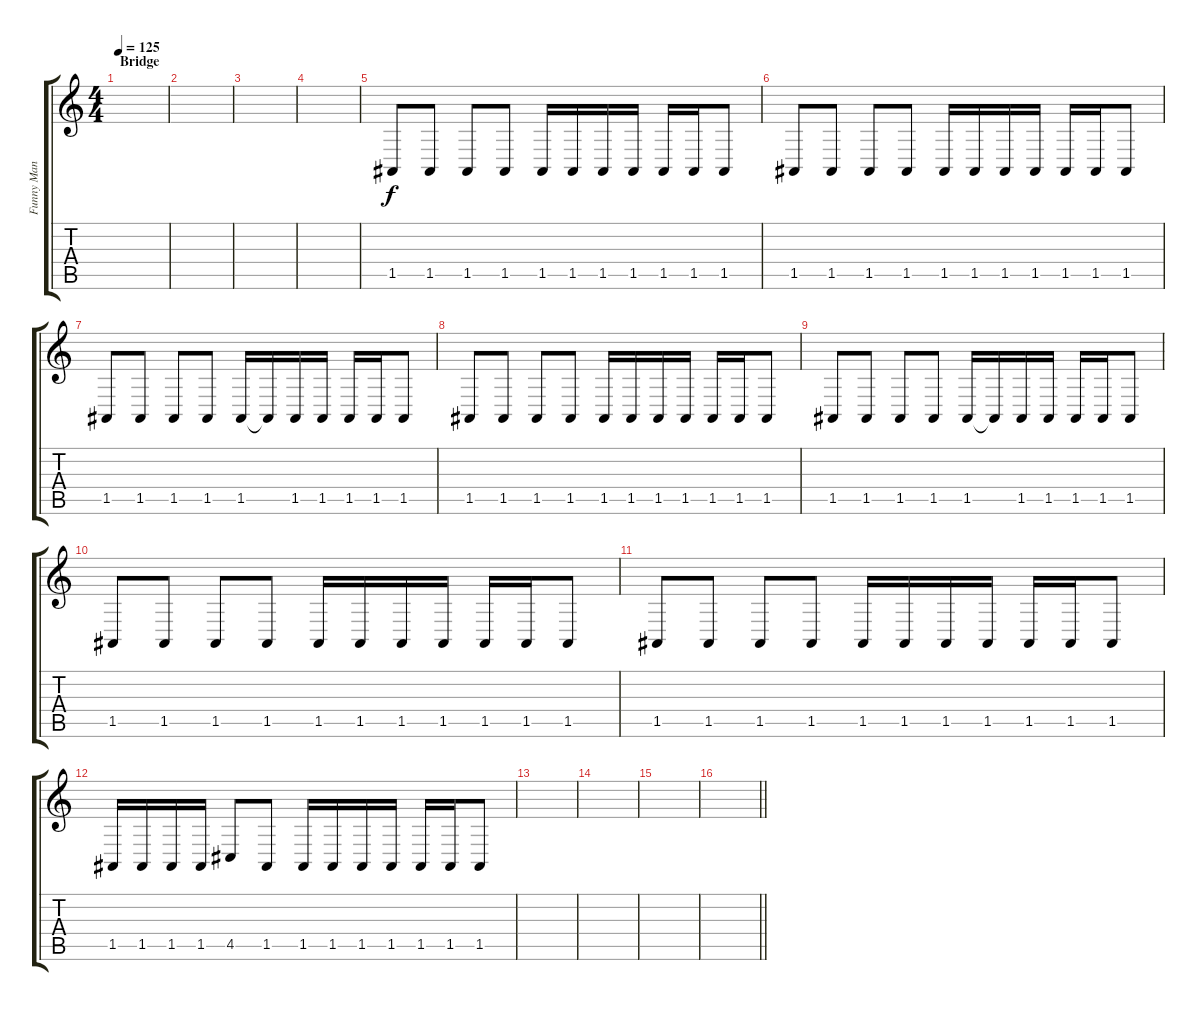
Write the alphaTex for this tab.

\track ("Funny Man Vocals" "Funny Man ") {instrument clarinet}
\staff {score tabs}
\tuning (E4 B3 G3 D3 A2 C2) {hide}
\ts (4 4)
\section ("" "Bridge")
\tempo 125
\clef g2
\ks c
|
|
|
|
1.5.8 1.5.8 1.5.8 1.5.8 1.5.16 1.5.16 1.5.16 1.5.16 1.5.16 1.5.16 1.5.8 |
1.5.8 1.5.8 1.5.8 1.5.8 1.5.16 1.5.16 1.5.16 1.5.16 1.5.16 1.5.16 1.5.8 |
1.5.8 1.5.8 1.5.8 1.5.8 1.5.16 1.5{t}.16 1.5.16 1.5.16 1.5.16 1.5.16 1.5.8 |
1.5.8 1.5.8 1.5.8 1.5.8 1.5.16 1.5.16 1.5.16 1.5.16 1.5.16 1.5.16 1.5.8 |
1.5.8 1.5.8 1.5.8 1.5.8 1.5.16 1.5{t}.16 1.5.16 1.5.16 1.5.16 1.5.16 1.5.8 |
1.5.8 1.5.8 1.5.8 1.5.8 1.5.16 1.5.16 1.5.16 1.5.16 1.5.16 1.5.16 1.5.8 |
1.5.8 1.5.8 1.5.8 1.5.8 1.5.16 1.5.16 1.5.16 1.5.16 1.5.16 1.5.16 1.5.8 |
1.5.16 1.5.16 1.5.16 1.5.16 4.5.8 1.5.8 1.5.16 1.5.16 1.5.16 1.5.16 1.5.16 1.5.16 1.5.8 |
|
|
|
\barLineRight lightlight
